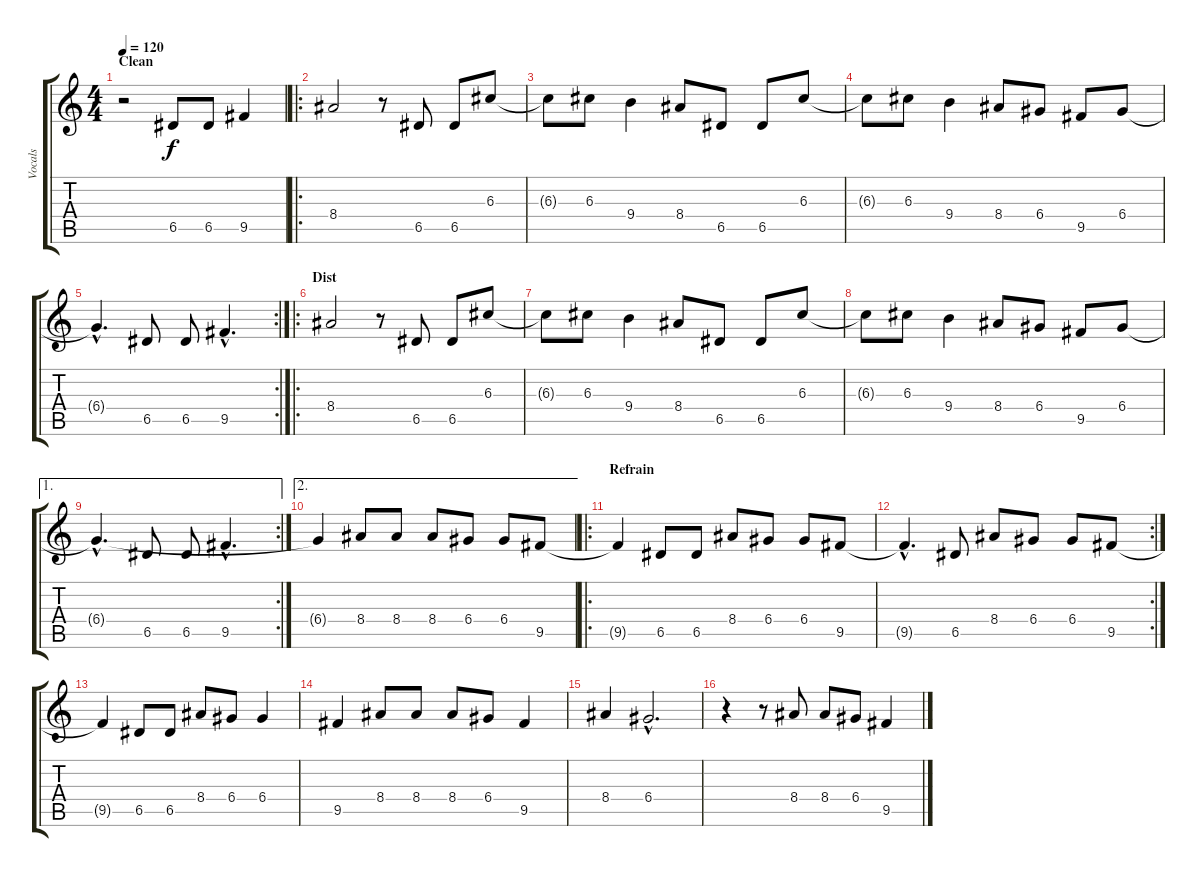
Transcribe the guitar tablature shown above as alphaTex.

\track ("Vocals" "Vocals") {instrument electricguitarclean}
\staff {score tabs}
\tuning (E4 B3 G3 D3 A2 E2) {hide}
\ts (4 4)
\section ("" "Clean")
\tempo 120
\clef g2
\ks c
r.2{dy f instrument electricguitarclean} 6.5.8 6.5.8 9.5.4 |
\ro
8.4.2 r.8 6.5.8 6.5.8 6.3.8 |
6.3{t}.8 6.3.8 9.4.4 8.4.8 6.5.8 6.5.8 6.3.8 |
6.3{t}.8 6.3.8 9.4.4 8.4.8 6.4.8 9.5.8 6.4.8 |
\rc 2
6.4{hac t}.4{d} 6.5.8 6.5.8 9.5{hac}.4{d} |
\ro
\section ("" "Dist")
8.4.2 r.8 6.5.8 6.5.8 6.3.8 |
6.3{t}.8 6.3.8 9.4.4 8.4.8 6.5.8 6.5.8 6.3.8 |
6.3{t}.8 6.3.8 9.4.4 8.4.8 6.4.8 9.5.8 6.4.8 |
\ae 1
\rc 2
6.4{hac t}.4{d} 6.5.8 6.5.8 9.5{hac}.4{d} |
\ae 2
6.4{t}.4 8.4.8 8.4.8 8.4.8 6.4.8 6.4.8 9.5.8 |
\ro
\section ("" "Refrain")
9.5{t}.4 6.5.8 6.5.8 8.4.8 6.4.8 6.4.8 9.5.8 |
\rc 2
9.5{hac t}.4{d} 6.5.8 8.4.8 6.4.8 6.4.8 9.5.8 |
9.5{t}.4 6.5.8 6.5.8 8.4.8 6.4.8 6.4.4 |
9.5.4 8.4.8 8.4.8 8.4.8 6.4.8 9.5.4 |
8.4.4 6.4{hac}.2{d} |
r.4 r.8 8.4.8 8.4.8 6.4.8 9.5.4
